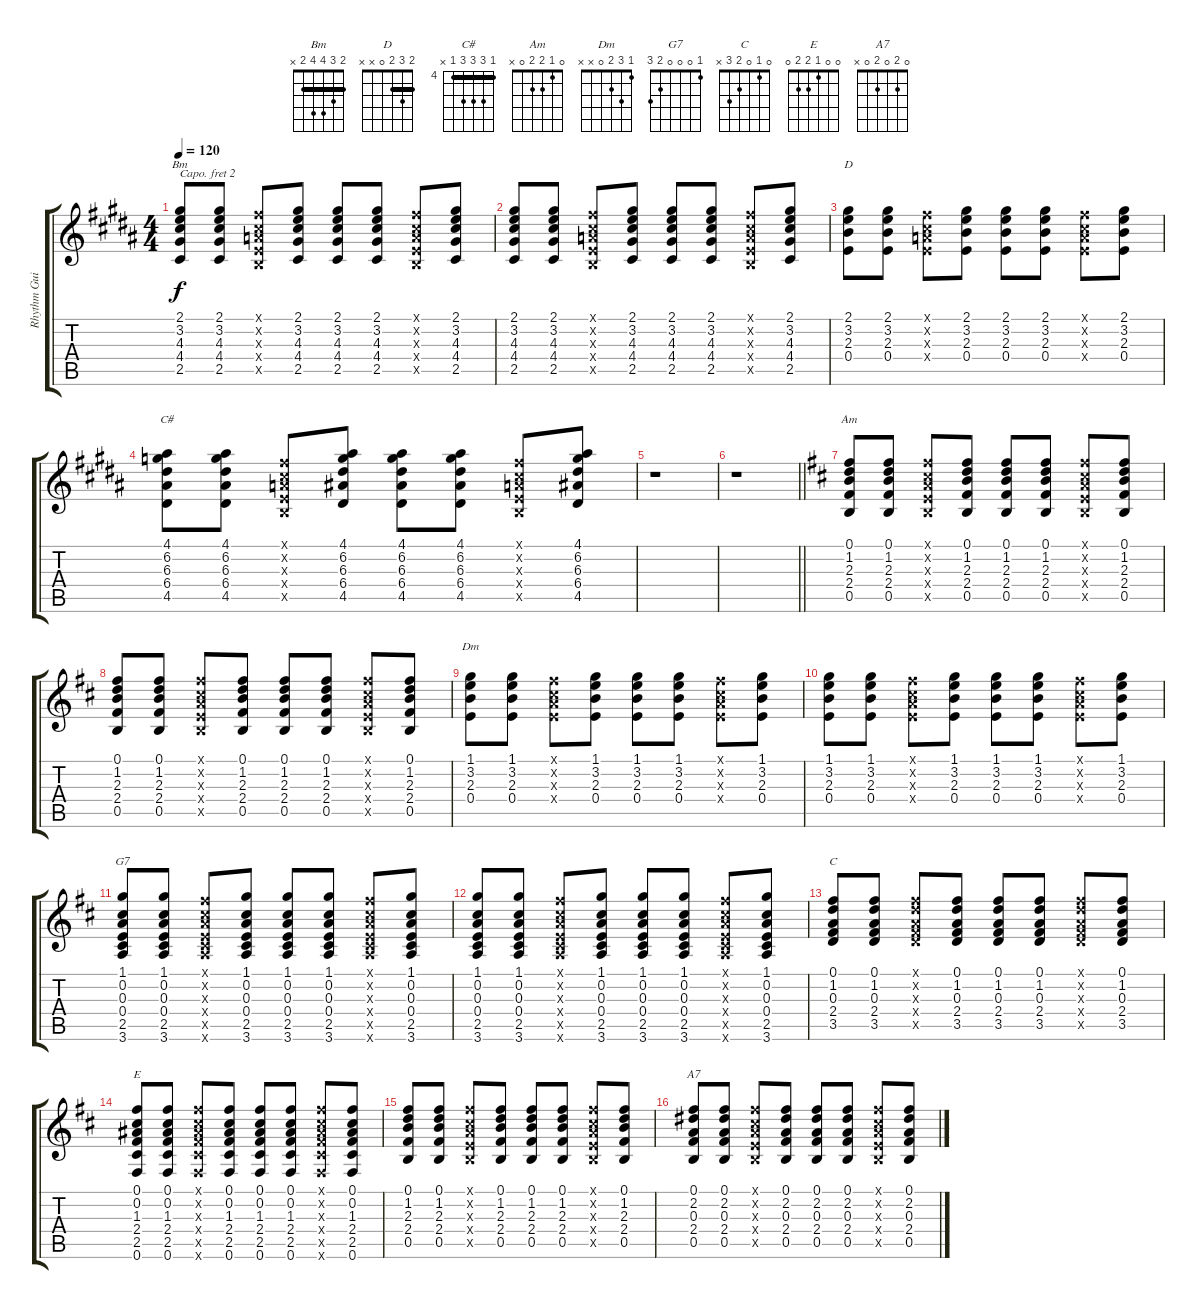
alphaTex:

\track ("Rhythm Guitar - Oh Won Bin" "Rhythm Gui") {instrument electricguitarclean}
\staff {score tabs}
\capo 2
\tuning (E4 B3 G3 D3 A2 E2) {hide}
\chord ("Bm" 2 3 4 4 2 x) {barre 2}
\chord ("D" 2 3 2 0 x x) {barre 2}
\chord ("C#" 4 6 6 6 4 x) {firstfret 4 barre 4}
\chord ("Am" 0 1 2 2 0 x)
\chord ("Dm" 1 3 2 0 x x)
\chord ("G7" 1 0 0 0 2 3)
\chord ("C" 0 1 0 2 3 x)
\chord ("E" 0 0 1 2 2 0)
\chord ("A7" 0 2 0 2 0 x)
\ts (4 4)
\tempo 120
\clef g2
\ks g#minor
(2.1 3.2 4.3 4.4 2.5).8{ch "Bm" dy f} (2.1 3.2 4.3 4.4 2.5).8 (0.1{x} 0.2{x} 0.3{x} 0.4{x} 0.5{x}).8 (2.1 3.2 4.3 4.4 2.5).8 (2.1 3.2 4.3 4.4 2.5).8 (2.1 3.2 4.3 4.4 2.5).8 (0.1{x} 0.2{x} 0.3{x} 0.4{x} 0.5{x}).8 (2.1 3.2 4.3 4.4 2.5).8 |
(2.1 3.2 4.3 4.4 2.5).8 (2.1 3.2 4.3 4.4 2.5).8 (0.1{x} 0.2{x} 0.3{x} 0.4{x} 0.5{x}).8 (2.1 3.2 4.3 4.4 2.5).8 (2.1 3.2 4.3 4.4 2.5).8 (2.1 3.2 4.3 4.4 2.5).8 (0.1{x} 0.2{x} 0.3{x} 0.4{x} 0.5{x}).8 (2.1 3.2 4.3 4.4 2.5).8 |
(2.1 3.2 2.3 0.4).8{ch "D"} (2.1 3.2 2.3 0.4).8 (0.1{x} 0.2{x} 0.3{x} 0.4{x}).8 (2.1 3.2 2.3 0.4).8 (2.1 3.2 2.3 0.4).8 (2.1 3.2 2.3 0.4).8 (0.1{x} 0.2{x} 0.3{x} 0.4{x}).8 (2.1 3.2 2.3 0.4).8 |
(4.1 6.2 6.3 6.4 4.5).8{ch "C#"} (4.1 6.2 6.3 6.4 4.5).8 (0.1{x} 0.2{x} 0.3{x} 0.4{x} 0.5{x}).8 (4.1 6.2 6.3 6.4 4.5).8 (4.1 6.2 6.3 6.4 4.5).8 (4.1 6.2 6.3 6.4 4.5).8 (0.1{x} 0.2{x} 0.3{x} 0.4{x} 0.5{x}).8 (4.1 6.2 6.3 6.4 4.5).8 |
r.1 |
\barLineRight lightlight
r.1 |
\ks bminor
(0.1 1.2 2.3 2.4 0.5).8{ch "Am"} (0.1 1.2 2.3 2.4 0.5).8 (0.1{x} 0.2{x} 0.3{x} 0.4{x} 0.5{x}).8 (0.1 1.2 2.3 2.4 0.5).8 (0.1 1.2 2.3 2.4 0.5).8 (0.1 1.2 2.3 2.4 0.5).8 (0.1{x} 0.2{x} 0.3{x} 0.4{x} 0.5{x}).8 (0.1 1.2 2.3 2.4 0.5).8 |
(0.1 1.2 2.3 2.4 0.5).8 (0.1 1.2 2.3 2.4 0.5).8 (0.1{x} 0.2{x} 0.3{x} 0.4{x} 0.5{x}).8 (0.1 1.2 2.3 2.4 0.5).8 (0.1 1.2 2.3 2.4 0.5).8 (0.1 1.2 2.3 2.4 0.5).8 (0.1{x} 0.2{x} 0.3{x} 0.4{x} 0.5{x}).8 (0.1 1.2 2.3 2.4 0.5).8 |
(1.1 3.2 2.3 0.4).8{ch "Dm"} (1.1 3.2 2.3 0.4).8 (0.1{x} 0.2{x} 0.3{x} 0.4{x}).8 (1.1 3.2 2.3 0.4).8 (1.1 3.2 2.3 0.4).8 (1.1 3.2 2.3 0.4).8 (0.1{x} 0.2{x} 0.3{x} 0.4{x}).8 (1.1 3.2 2.3 0.4).8 |
(1.1 3.2 2.3 0.4).8 (1.1 3.2 2.3 0.4).8 (0.1{x} 0.2{x} 0.3{x} 0.4{x}).8 (1.1 3.2 2.3 0.4).8 (1.1 3.2 2.3 0.4).8 (1.1 3.2 2.3 0.4).8 (0.1{x} 0.2{x} 0.3{x} 0.4{x}).8 (1.1 3.2 2.3 0.4).8 |
(1.1 0.2 0.3 0.4 2.5 3.6).8{ch "G7"} (1.1 0.2 0.3 0.4 2.5 3.6).8 (0.1{x} 0.2{x} 0.3{x} 0.4{x} 2.5{x} 3.6{x}).8 (1.1 0.2 0.3 0.4 2.5 3.6).8 (1.1 0.2 0.3 0.4 2.5 3.6).8 (1.1 0.2 0.3 0.4 2.5 3.6).8 (0.1{x} 0.2{x} 0.3{x} 0.4{x} 2.5{x} 3.6{x}).8 (1.1 0.2 0.3 0.4 2.5 3.6).8 |
(1.1 0.2 0.3 0.4 2.5 3.6).8 (1.1 0.2 0.3 0.4 2.5 3.6).8 (0.1{x} 0.2{x} 0.3{x} 0.4{x} 2.5{x} 3.6{x}).8 (1.1 0.2 0.3 0.4 2.5 3.6).8 (1.1 0.2 0.3 0.4 2.5 3.6).8 (1.1 0.2 0.3 0.4 2.5 3.6).8 (0.1{x} 0.2{x} 0.3{x} 0.4{x} 2.5{x} 3.6{x}).8 (1.1 0.2 0.3 0.4 2.5 3.6).8 |
(0.1 1.2 0.3 2.4 3.5).8{ch "C"} (0.1 1.2 0.3 2.4 3.5).8 (0.1{x} 1.2{x} 0.3{x} 2.4{x} 3.5{x}).8 (0.1 1.2 0.3 2.4 3.5).8 (0.1 1.2 0.3 2.4 3.5).8 (0.1 1.2 0.3 2.4 3.5).8 (0.1{x} 1.2{x} 0.3{x} 2.4{x} 3.5{x}).8 (0.1 1.2 0.3 2.4 3.5).8 |
(0.1 0.2 1.3 2.4 2.5 0.6).8{ch "E"} (0.1 0.2 1.3 2.4 2.5 0.6).8 (0.1{x} 0.2{x} 1.3{x} 2.4{x} 2.5{x} 0.6{x}).8 (0.1 0.2 1.3 2.4 2.5 0.6).8 (0.1 0.2 1.3 2.4 2.5 0.6).8 (0.1 0.2 1.3 2.4 2.5 0.6).8 (0.1{x} 0.2{x} 1.3{x} 2.4{x} 2.5{x} 0.6{x}).8 (0.1 0.2 1.3 2.4 2.5 0.6).8 |
(0.1 1.2 2.3 2.4 0.5).8 (0.1 1.2 2.3 2.4 0.5).8 (0.1{x} 0.2{x} 0.3{x} 0.4{x} 0.5{x}).8 (0.1 1.2 2.3 2.4 0.5).8 (0.1 1.2 2.3 2.4 0.5).8 (0.1 1.2 2.3 2.4 0.5).8 (0.1{x} 0.2{x} 0.3{x} 0.4{x} 0.5{x}).8 (0.1 1.2 2.3 2.4 0.5).8 |
(0.1 2.2 0.3 2.4 0.5).8{ch "A7"} (0.1 2.2 0.3 2.4 0.5).8 (0.1{x} 0.2{x} 0.3{x} 0.4{x} 0.5{x}).8 (0.1 2.2 0.3 2.4 0.5).8 (0.1 2.2 0.3 2.4 0.5).8 (0.1 2.2 0.3 2.4 0.5).8 (0.1{x} 0.2{x} 0.3{x} 0.4{x} 0.5{x}).8 (0.1 2.2 0.3 2.4 0.5).8
